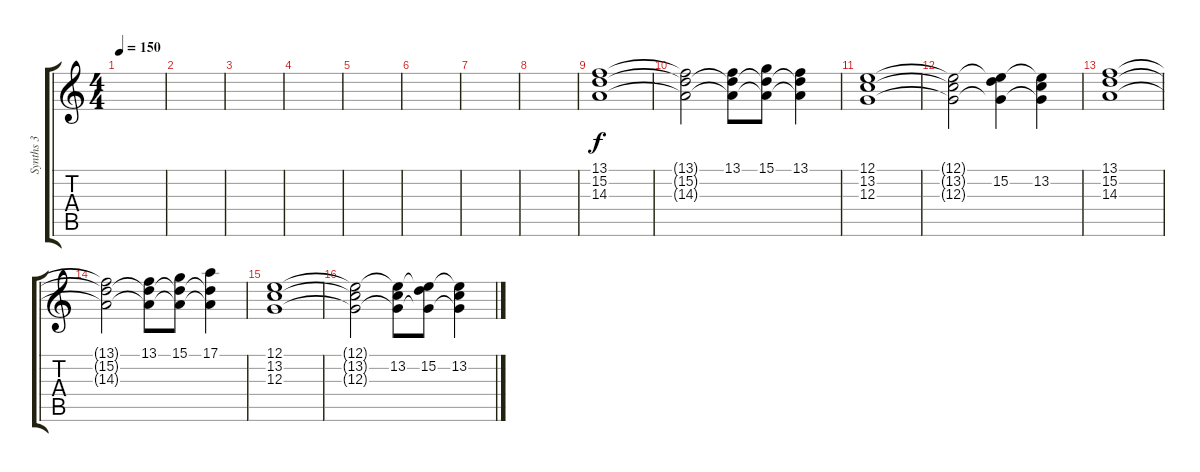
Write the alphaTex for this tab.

\track ("Synths 3" "Synths 3") {instrument stringensemble1}
\staff {score tabs}
\tuning (E4 B3 G3 D3 A2 E2) {hide}
\ts (4 4)
\tempo 150
\clef g2
\ks c
|
|
|
|
|
|
|
|
(13.1 15.2 14.3).1{volume 6} |
(13.1{t} 15.2{t} 14.3{t}).2 (13.1 15.2{t} 14.3{t}).8 (15.1 15.2{t} 14.3{t}).8 (13.1 15.2{t} 14.3{t}).4 |
(12.1 13.2 12.3).1 |
(12.1{t} 13.2{t} 12.3{t}).2 (12.1{t} 15.2 12.3{t}).4 (12.1{t} 13.2 12.3{t}).4 |
(13.1 15.2 14.3).1 |
(13.1{t} 15.2{t} 14.3{t}).2 (13.1 15.2{t} 14.3{t}).8 (15.1 15.2{t} 14.3{t}).8 (17.1 15.2{t} 14.3{t}).4 |
(12.1 13.2 12.3).1 |
(12.1{t} 13.2{t} 12.3{t}).2 (12.1{t} 13.2 12.3{t}).8 (12.1{t} 15.2 12.3{t}).8 (12.1{t} 13.2 12.3{t}).4
